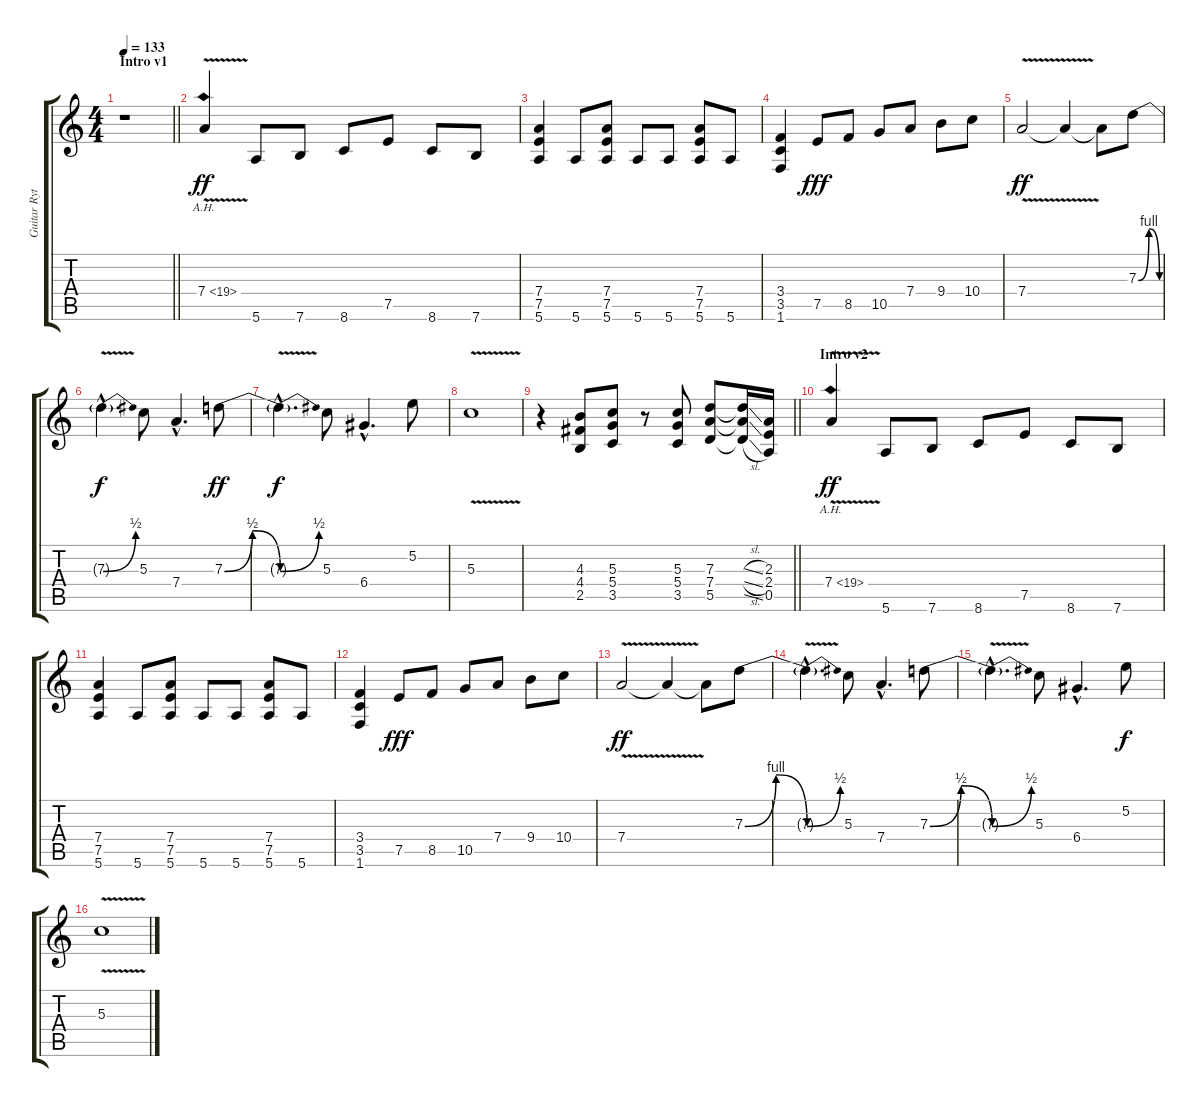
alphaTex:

\track ("Guitar Rythm 2" "Guitar Ryt") {instrument overdrivenguitar}
\staff {score tabs}
\tuning (E4 B3 G3 D3 A2 E2) {hide}
\ts (4 4)
\section ("" "Intro v1")
\tempo 133
\clef g2
\barLineRight lightlight
\ks c
r.1{dy ff instrument overdrivenguitar} |
7.4{be (hold 0 0 60 0) ah 12 v}.4 5.6.8 7.6.8 8.6.8 7.5.8 8.6.8 7.6.8 |
(7.4 7.5 5.6).4 5.6.8 (7.4 7.5 5.6).8 5.6.8 5.6.8 (7.4 7.5 5.6).8 5.6.8 |
(3.4 3.5 1.6).4 7.5.8{dy fff} 8.5.8 10.5.8 7.4.8 9.4.8 10.4.8 |
7.4{v}.2{dy ff} 7.4{t}.4 7.4{t}.8 7.3{be (bendrelease 0 0 30 4 45 4 60 0)}.8 |
7.3{be (bend 0 0 60 2) v hac t}.4{d dy f} 5.3.8 7.4{hac}.4{d} 7.3{be (bendrelease 0 0 30 2 45 2 60 0)}.8{dy ff} |
7.3{be (bend 0 0 60 2) v hac t}.4{d dy f} 5.3.8 6.4{hac}.4{d} 5.2.8 |
5.3{v}.1 |
\barLineRight lightlight
r.4 (4.3 4.4 2.5).8 (5.3 5.4 3.5).8 r.8 (5.3 5.4 3.5).8 (7.3 7.4 5.5).8 (7.3{sl t} 7.4{sl t} 5.5{sl t}).16 (2.3 2.4 0.5).16{volume 0} |
\section ("" "Intro v2")
7.4{be (hold 0 0 60 0) ah 12 v}.4{dy ff volume 14} 5.6.8 7.6.8 8.6.8 7.5.8 8.6.8 7.6.8 |
(7.4 7.5 5.6).4 5.6.8 (7.4 7.5 5.6).8 5.6.8 5.6.8 (7.4 7.5 5.6).8 5.6.8 |
(3.4 3.5 1.6).4 7.5.8{dy fff} 8.5.8 10.5.8 7.4.8 9.4.8 10.4.8 |
7.4{v}.2{dy ff} 7.4{t}.4 7.4{t}.8 7.3{be (bendrelease 0 0 30 4 45 4 60 0)}.8 |
7.3{be (bend 0 0 60 2) v hac t}.4{d} 5.3.8 7.4{hac}.4{d} 7.3{be (bendrelease 0 0 30 2 45 2 60 0)}.8 |
7.3{be (bend 0 0 60 2) v hac t}.4{d} 5.3.8 6.4{hac}.4{d} 5.2.8{dy f} |
5.3{v}.1
